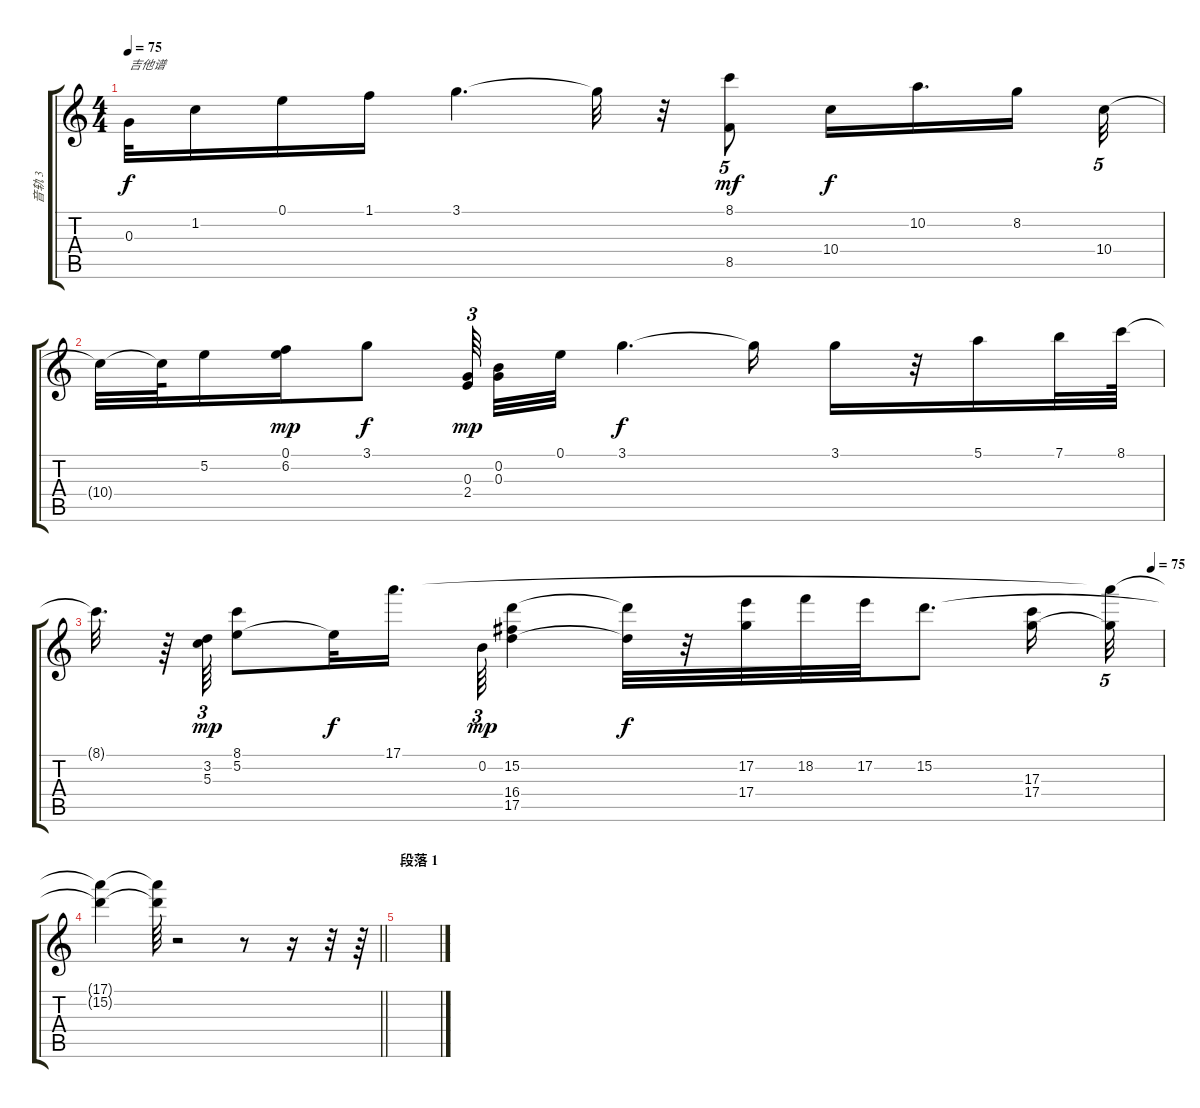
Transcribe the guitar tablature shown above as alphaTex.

\track ("音轨 3" "音轨 3") {instrument acousticguitarnylon}
\staff {score tabs}
\tuning (E4 B3 G3 D3 A2 E2) {hide}
\ts (4 4)
\tempo 75
\clef g2
\ks c
0.3.32{txt "吉他谱" dy f instrument acousticguitarnylon} 1.2.16 0.1.16 1.1.16 3.1.4{d} 3.1{t}.32 r.32 (8.1 8.5).8{tu (5 4) dy mf} 10.4.16{dy f} 10.2.16{d} 8.2.16{beam splitsecondary} 10.4.32{tu (5 4)} |
10.4{t}.32 10.4{t}.64 5.2.16 (0.1 6.2).16{dy mp} 3.1.8{dy f} (0.3 2.4).64{tu (3 2) dy mp beam splitsecondary} (0.2 0.3).32 0.1.32 3.1.4{d dy f} 3.1{t}.16 3.1.16 r.32 5.1.16 7.1.32 8.1.64 |
\tempo (75 0.9895833333333334)
8.1{t}.32{d} r.64 (3.2 5.3).64{tu (3 2) dy mp} (8.1 5.2).8 5.2{t}.32{dy f} 17.1.16{d} 0.2.64{tu (3 2) dy mp} (15.2 16.4 17.5).4 (15.2{t} 17.5{t}).32{dy f} r.32 (17.2 17.4).32 18.2.32 17.2.32 15.2.8{d} (17.3 17.4).16 (17.1{t} 17.4{t}).32{tu (5 4)} |
\barLineRight lightlight
(17.1{t} 15.2{t}).4 (17.1{t} 15.2{t}).64 r.2 r.8 r.16 r.32 r.64 |
\section ("" "段落 1")
